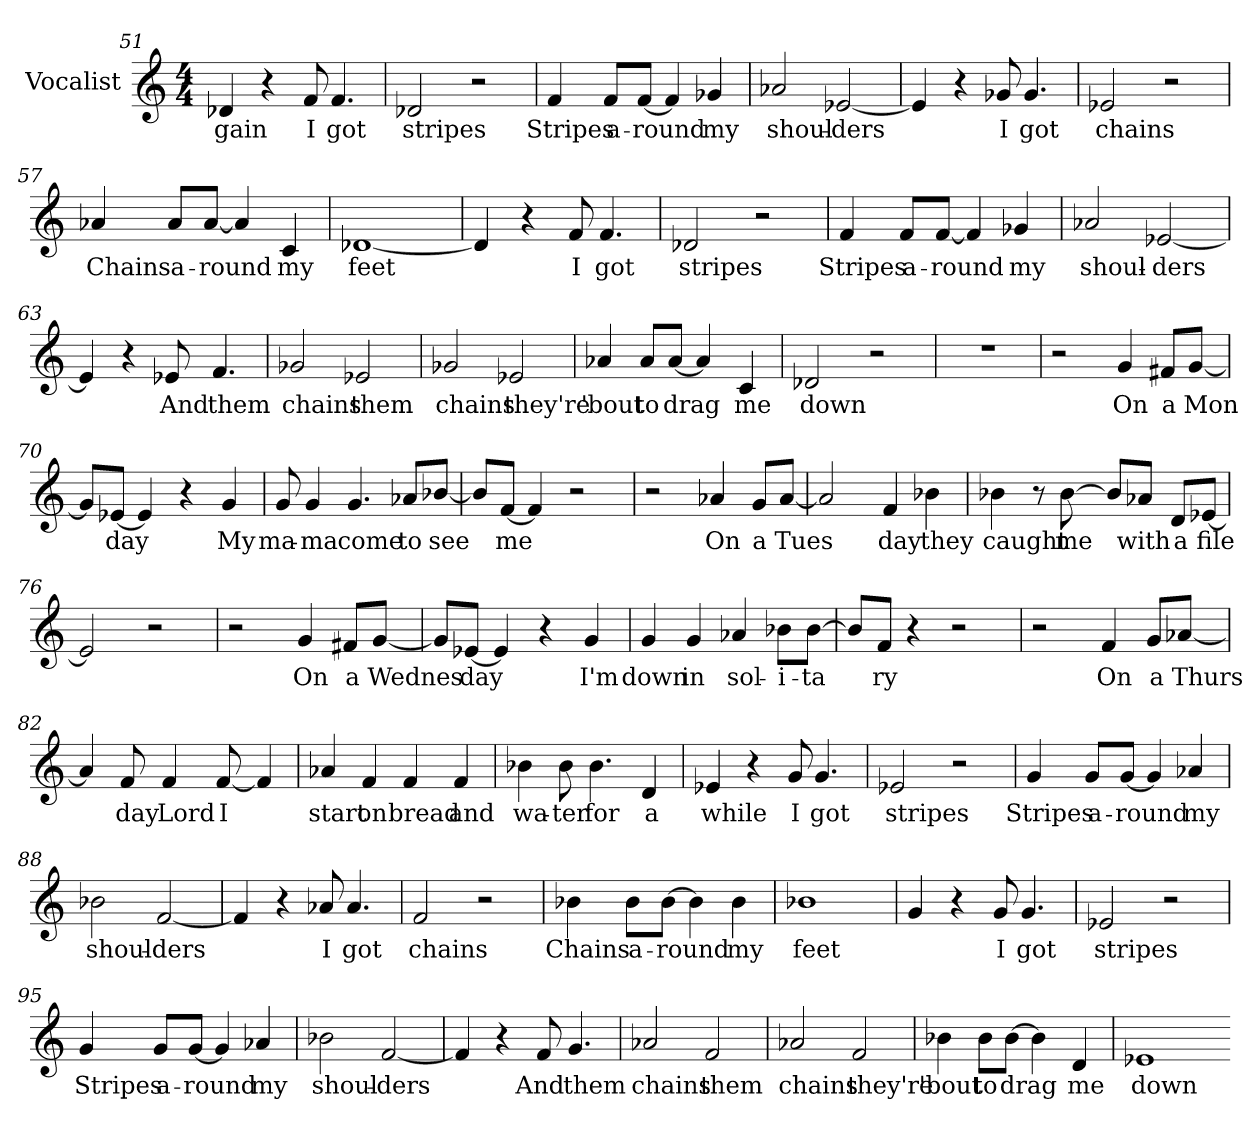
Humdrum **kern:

**kern	**text
*part1	*part1
*staff1	*staff1
*I"Vocalist	*
*clefG2	*
*M4/4	*
=51	=51
4d-X	-gain
4r	.
8f	I
4.f	got
=52	=52
2d-X	stripes
2r	.
=53	=53
4f	Stripes
8f/L	a-
[8f/J	-round
4f]	_
4g-X	my
=54	=54
2a-X	shoul-
[2e-X	-ders
=55	=55
4e-]	_
4r	.
8g-X	I
4.g-	got
=56	=56
2e-X	chains
2r	.
=57	=57
4a-X	Chains
8a-/L	a-
[8a-/J	-round
4a-]	_
4c	my
=58	=58
[1d-X	feet
=59	=59
4d-]	_
4r	.
8f	I
4.f	got
=60	=60
2d-X	stripes
2r	.
=61	=61
4f	Stripes
8f/L	a-
[8f/J	-round
4f]	_
4g-X	my
=62	=62
2a-X	shoul-
[2e-X	-ders
=63	=63
4e-]	_
4r	.
8e-X	And
4.f	them
=64	=64
2g-X	chains
2e-X	them
=65	=65
2g-X	chains
2e-X	they're
=66	=66
4a-X	'bout
8a-/L	to
[8a-/J	drag
4a-]	_
4c	me
=67	=67
2d-X	down
2r	.
=68	=68
1r	.
=69	=69
2r	.
4g	On
8f#X/L	a
[8g/J	Mon-
=70	=70
8g/L]	_
[8e-X/J	-day
4e-]	_
4r	.
4g	My
=71	=71
8g	ma-
4g	-ma
4.g	come
8a-X/L	to
[8b-X/J	see
=72	=72
8b-/L]	_
[8f/J	me
4f]	_
2r	.
=73	=73
2r	.
4a-X	On
8g/L	a
[8a-/J	Tues-
=74	=74
2a-]	_
4f	-day
4b-X	they
=75	=75
4b-X	caught
8r	.
[8b-	me
8b-/L]	_
8a-X/J	with
8d/L	a
[8e-X/J	file
=76	=76
2e-]	_
2r	.
=77	=77
2r	.
4g	On
8f#X/L	a
[8g/J	Wednes-
=78	=78
8g/L]	_
[8e-X/J	-day
4e-]	_
4r	.
4g	I'm
=79	=79
4g	down
4g	in
4a-X	sol-
8b-X\L	-i-
[8b-\J	-ta-
=80	=80
8b-/L]	_
8f/J	-ry
4r	.
2r	.
=81	=81
2r	.
4f	On
8g/L	a
[8a-X/J	Thurs-
=82	=82
4a-]	_
8f	-day
4f	Lord
[8f	I
4f]	_
=83	=83
4a-X	start
4f	on
4f	bread
4f	and
=84	=84
4b-X	wa-
8b-	-ter
4.b-	for
4d	a
=85	=85
4e-X	while
4r	.
8g	I
4.g	got
=86	=86
2e-X	stripes
2r	.
=87	=87
4g	Stripes
8g/L	a-
[8g/J	-round
4g]	_
4a-X	my
=88	=88
2b-X	shoul-
[2f	-ders
=89	=89
4f]	_
4r	.
8a-X	I
4.a-	got
=90	=90
2f	chains
2r	.
=91	=91
4b-X	Chains
8b-\L	a-
[8b-\J	-round
4b-]	_
4b-	my
=92	=92
1b-X	feet
=93	=93
4g	_
4r	.
8g	I
4.g	got
=94	=94
2e-X	stripes
2r	.
=95	=95
4g	Stripes
8g/L	a-
[8g/J	-round
4g]	_
4a-X	my
=96	=96
2b-X	shoul-
[2f	-ders
=97	=97
4f]	_
4r	.
8f	And
4.g	them
=98	=98
2a-X	chains
2f	them
=99	=99
2a-X	chains
2f	they're
=100	=100
4b-X	'bout
8b-\L	to
[8b-\J	drag
4b-]	_
4d	me
=101	=101
1e-X	down
=-	=-
*-	*-
